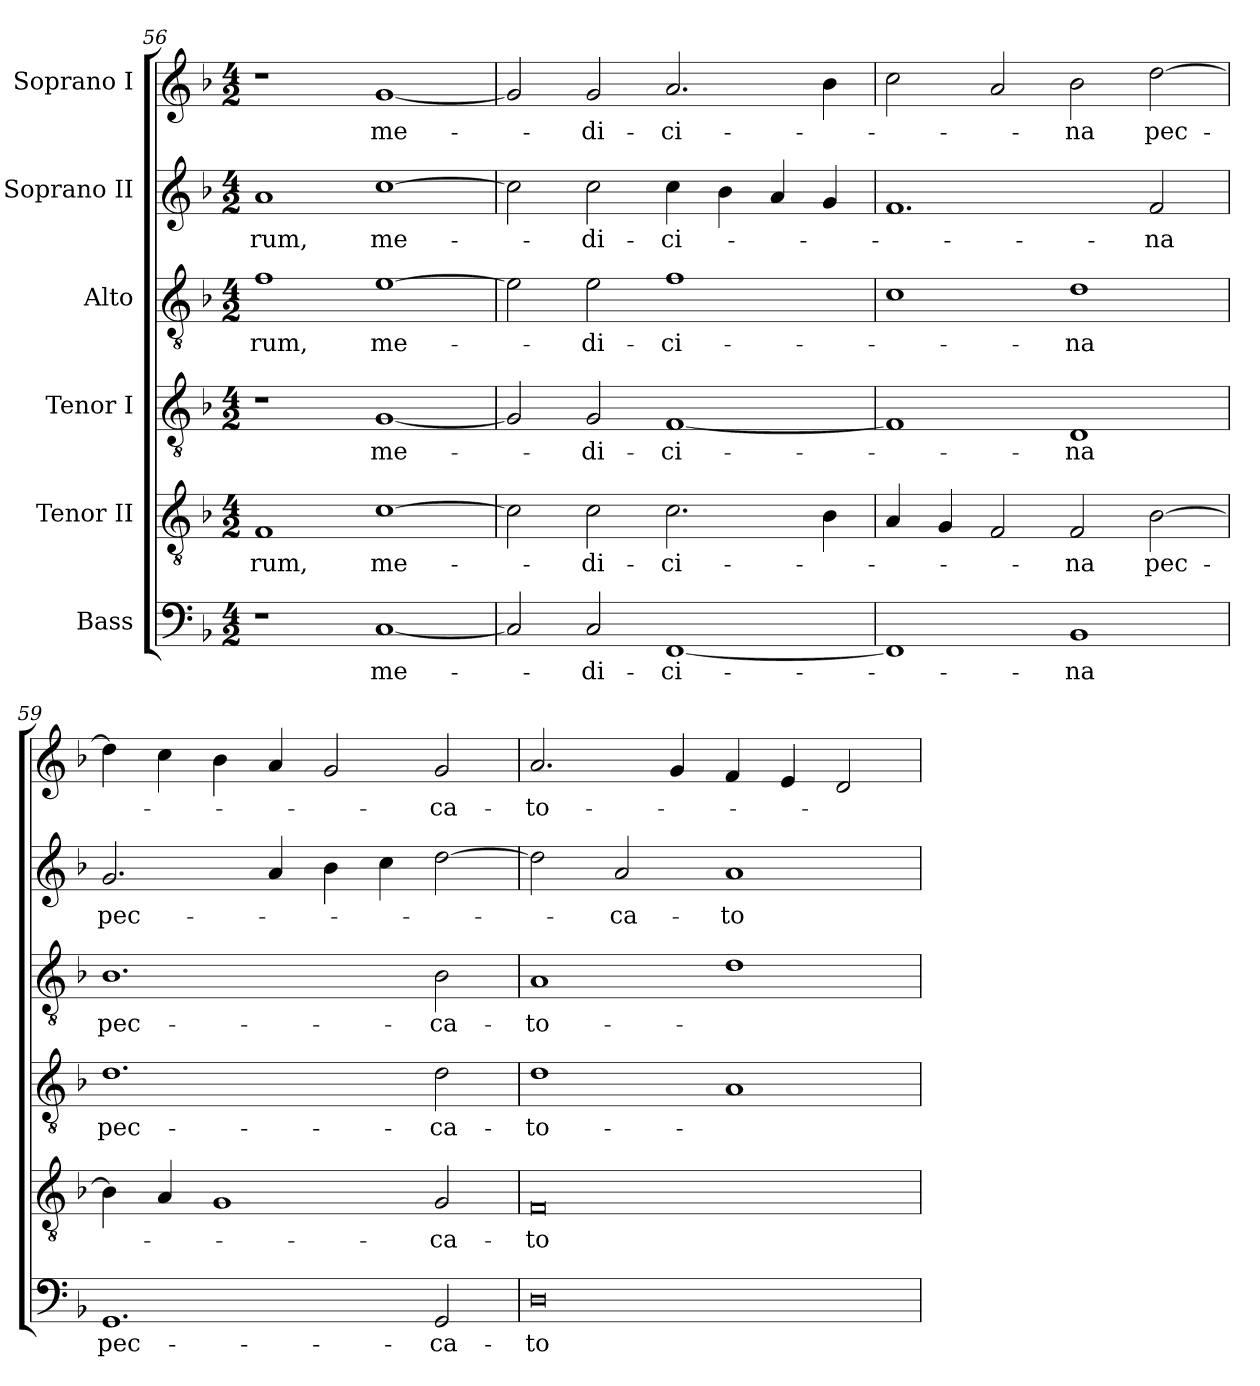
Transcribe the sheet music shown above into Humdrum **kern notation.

**kern	**text	**kern	**text	**kern	**text	**kern	**text	**kern	**text	**kern	**text
*part6	*part6	*part5	*part5	*part4	*part4	*part3	*part3	*part2	*part2	*part1	*part1
*staff6	*staff6	*staff5	*staff5	*staff4	*staff4	*staff3	*staff3	*staff2	*staff2	*staff1	*staff1
*I"Bass	*	*I"Tenor II	*	*I"Tenor I	*	*I"Alto	*	*I"Soprano II	*	*I"Soprano I	*
*clefF4	*	*clefGv2	*	*clefGv2	*	*clefGv2	*	*clefG2	*	*clefG2	*
*k[b-]	*	*k[b-]	*	*k[b-]	*	*k[b-]	*	*k[b-]	*	*k[b-]	*
*F:	*	*F:	*	*F:	*	*F:	*	*F:	*	*F:	*
*M4/2	*	*M4/2	*	*M4/2	*	*M4/2	*	*M4/2	*	*M4/2	*
=56	=56	=56	=56	=56	=56	=56	=56	=56	=56	=56	=56
!	!	!	!LO:LY:b:color=#000000	!	!	!	!	!	!	!	!
!	!	!	!	!	!	!	!LO:LY:b:color=#000000	!	!	!	!
!	!	!	!	!	!	!	!	!	!LO:LY:b:color=#000000	!	!
1r	.	1Fi	-rum,	1r	.	1fi	-rum,	1ai	-rum,	1r	.
!	!LO:LY:b:color=#000000	!	!	!	!	!	!	!	!	!	!
!	!	!	!LO:LY:b:color=#000000	!	!	!	!	!	!	!	!
!	!	!	!	!	!LO:LY:b:color=#000000	!	!	!	!	!	!
!	!	!	!	!	!	!	!LO:LY:b:color=#000000	!	!	!	!
!	!	!	!	!	!	!	!	!	!LO:LY:b:color=#000000	!	!
!	!	!	!	!	!	!	!	!	!	!	!LO:LY:b:color=#000000
[<1Ci	me-	[>1ci	me-	[<1Gi	me-	[>1ei	me-	[>1cci	me-	[<1gi	me-
!!LO:PB:g=z
=57	=57	=57	=57	=57	=57	=57	=57	=57	=57	=57	=57
2Ci/]	.	2ci\]	.	2Gi/]	.	2ei\]	.	2cci\]	.	2gi/]	.
!	!LO:LY:b:color=#000000	!	!	!	!	!	!	!	!	!	!
!	!	!	!LO:LY:b:color=#000000	!	!	!	!	!	!	!	!
!	!	!	!	!	!LO:LY:b:color=#000000	!	!	!	!	!	!
!	!	!	!	!	!	!	!LO:LY:b:color=#000000	!	!	!	!
!	!	!	!	!	!	!	!	!	!LO:LY:b:color=#000000	!	!
!	!	!	!	!	!	!	!	!	!	!	!LO:LY:b:color=#000000
2Ci/	-di-	2ci\	-di-	2Gi/	-di-	2ei\	-di-	2cci\	-di-	2gi/	-di-
!	!LO:LY:b:color=#000000	!	!	!	!	!	!	!	!	!	!
!	!	!	!LO:LY:b:color=#000000	!	!	!	!	!	!	!	!
!	!	!	!	!	!LO:LY:b:color=#000000	!	!	!	!	!	!
!	!	!	!	!	!	!	!LO:LY:b:color=#000000	!	!	!	!
!	!	!	!	!	!	!	!	!	!LO:LY:b:color=#000000	!	!
!	!	!	!	!	!	!	!	!	!	!	!LO:LY:b:color=#000000
[<1FFi	-ci-	2.ci\	-ci-	[<1Fi	-ci-	1fi	-ci-	4cci\	-ci-	2.ai/	-ci-
.	.	.	.	.	.	.	.	4b-i\	.	.	.
.	.	.	.	.	.	.	.	4ai/	.	.	.
.	.	4B-i\	.	.	.	.	.	4gi/	.	4b-i\	.
=58	=58	=58	=58	=58	=58	=58	=58	=58	=58	=58	=58
1FFi]	.	4Ai/	.	1Fi]	.	1ci	.	1.fi	.	2cci\	.
.	.	4Gi/	.	.	.	.	.	.	.	.	.
.	.	2Fi/	.	.	.	.	.	.	.	2ai/	.
!	!LO:LY:b:color=#000000	!	!	!	!	!	!	!	!	!	!
!	!	!	!LO:LY:b:color=#000000	!	!	!	!	!	!	!	!
!	!	!	!	!	!LO:LY:b:color=#000000	!	!	!	!	!	!
!	!	!	!	!	!	!	!LO:LY:b:color=#000000	!	!	!	!
!	!	!	!	!	!	!	!	!	!	!	!LO:LY:b:color=#000000
1BB-i	-na	2Fi/	-na	1Di	-na	1di	-na	.	.	2b-i\	-na
!	!	!	!LO:LY:b:color=#000000	!	!	!	!	!	!	!	!
!	!	!	!	!	!	!	!	!	!LO:LY:b:color=#000000	!	!
!	!	!	!	!	!	!	!	!	!	!	!LO:LY:b:color=#000000
.	.	[>2B-i\	pec-	.	.	.	.	2fi/	-na	[>2ddi\	pec-
=59	=59	=59	=59	=59	=59	=59	=59	=59	=59	=59	=59
!	!LO:LY:b:color=#000000	!	!	!	!	!	!	!	!	!	!
!	!	!	!	!	!LO:LY:b:color=#000000	!	!	!	!	!	!
!	!	!	!	!	!	!	!LO:LY:b:color=#000000	!	!	!	!
!	!	!	!	!	!	!	!	!	!LO:LY:b:color=#000000	!	!
1.GGi	pec-	4B-i\]	.	1.di	pec-	1.B-i	pec-	2.gi/	pec-	4ddi\]	.
.	.	4Ai/	.	.	.	.	.	.	.	4cci\	.
.	.	1Gi	.	.	.	.	.	.	.	4b-i\	.
.	.	.	.	.	.	.	.	4ai/	.	4ai/	.
.	.	.	.	.	.	.	.	4b-i\	.	2gi/	.
.	.	.	.	.	.	.	.	4cci\	.	.	.
!	!LO:LY:b:color=#000000	!	!	!	!	!	!	!	!	!	!
!	!	!	!LO:LY:b:color=#000000	!	!	!	!	!	!	!	!
!	!	!	!	!	!LO:LY:b:color=#000000	!	!	!	!	!	!
!	!	!	!	!	!	!	!LO:LY:b:color=#000000	!	!	!	!
!	!	!	!	!	!	!	!	!	!	!	!LO:LY:b:color=#000000
2GGi/	-ca-	2Gi/	-ca-	2di\	-ca-	2B-i\	-ca-	[>2ddi\	.	2gi/	-ca-
=60	=60	=60	=60	=60	=60	=60	=60	=60	=60	=60	=60
!	!LO:LY:b:color=#000000	!	!	!	!	!	!	!	!	!	!
!	!	!	!LO:LY:b:color=#000000	!	!	!	!	!	!	!	!
!	!	!	!	!	!LO:LY:b:color=#000000	!	!	!	!	!	!
!	!	!	!	!	!	!	!LO:LY:b:color=#000000	!	!	!	!
!	!	!	!	!	!	!	!	!	!	!	!LO:LY:b:color=#000000
0Di	-to-	0Fi	-to-	1di	-to-	1Ai	-to-	2ddi\]	.	2.ai/	-to-
!	!	!	!	!	!	!	!	!	!LO:LY:b:color=#000000	!	!
.	.	.	.	.	.	.	.	2ai/	-ca-	.	.
.	.	.	.	.	.	.	.	.	.	4gi/	.
!	!	!	!	!	!	!	!	!	!LO:LY:b:color=#000000	!	!
.	.	.	.	1Ai	.	1di	.	1ai	-to-	4fi/	.
.	.	.	.	.	.	.	.	.	.	4ei/	.
.	.	.	.	.	.	.	.	.	.	2di/	.
=	=	=	=	=	=	=	=	=	=	=	=
*-	*-	*-	*-	*-	*-	*-	*-	*-	*-	*-	*-
